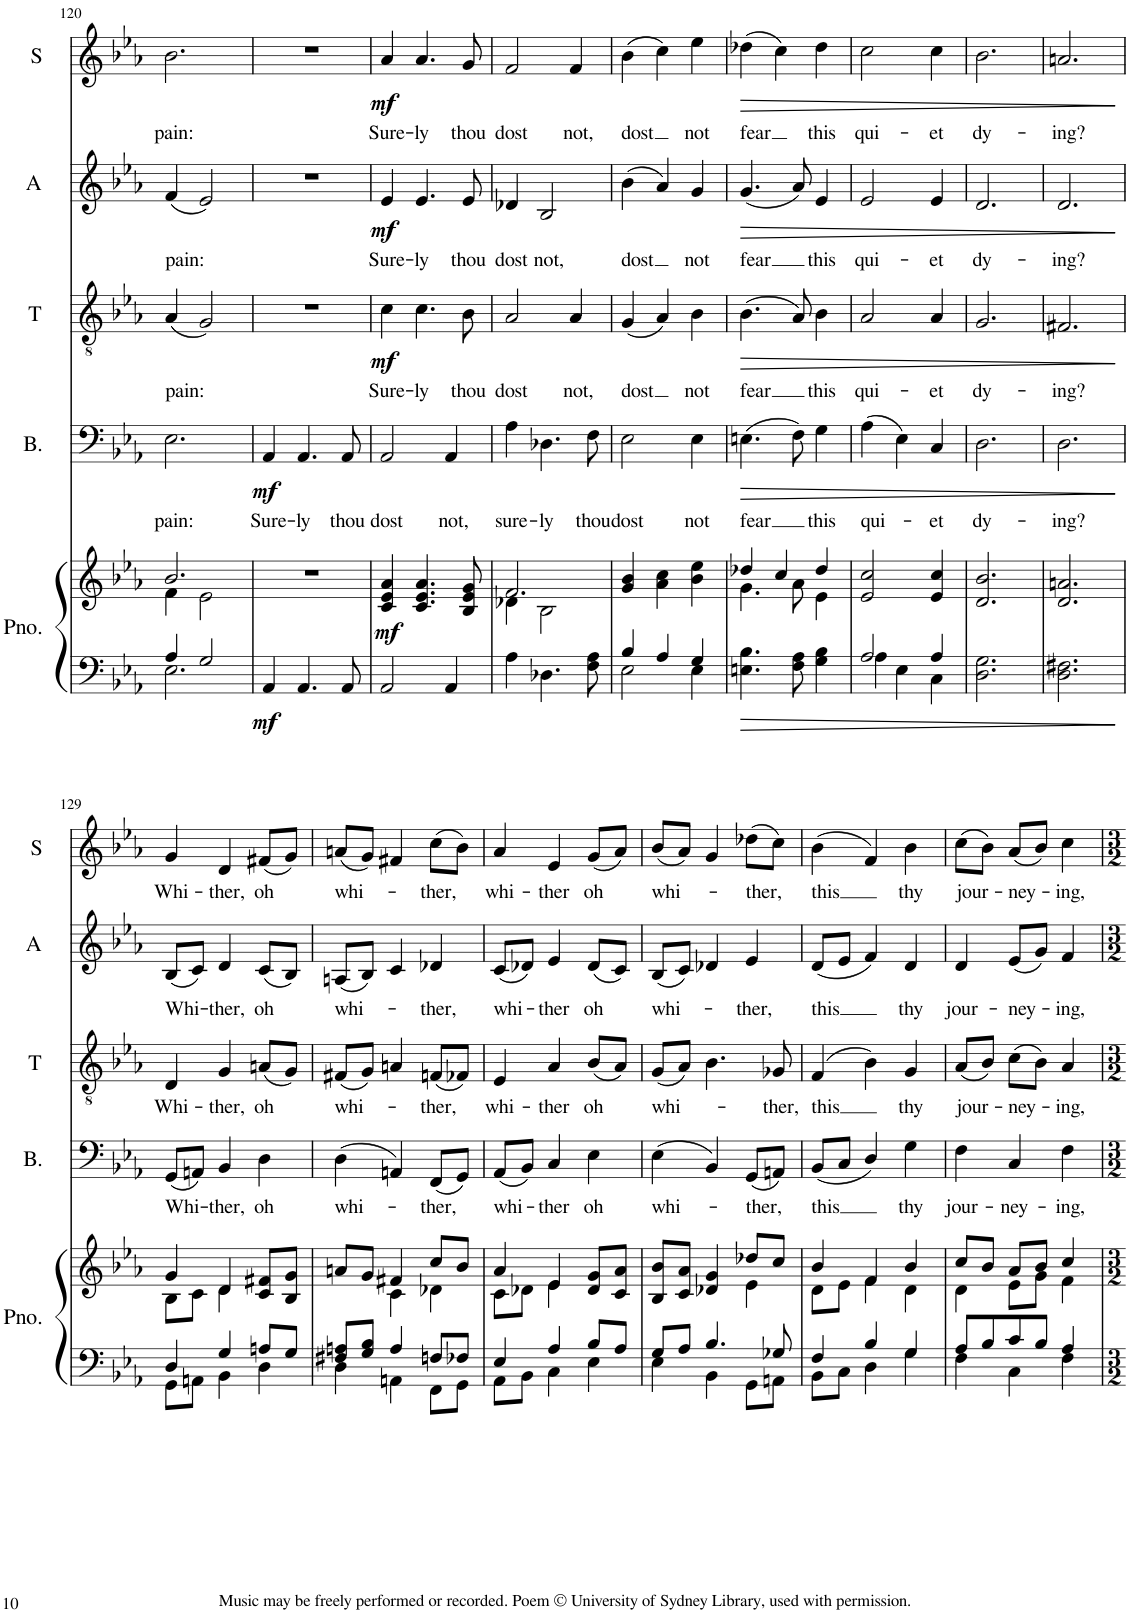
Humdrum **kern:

**kern	**kern	**dynam	**kern	**text	**dynam	**kern	**text	**dynam	**kern	**text	**dynam	**kern	**text	**dynam
*part5	*part5	*part5	*part4	*part4	*part4	*part3	*part3	*part3	*part2	*part2	*part2	*part1	*part1	*part1
*staff6	*staff5	*staff5/6	*staff4	*staff4	*staff4	*staff3	*staff3	*staff3	*staff2	*staff2	*staff2	*staff1	*staff1	*staff1
*I"Piano (ad lib.)	*	*	*I"Bass	*	*	*I"Tenor	*	*	*I"Alto	*	*	*I"Soprano	*	*
*I'Pno.	*	*	*I'B.	*	*	*I'T	*	*	*I'A	*	*	*I'S	*	*
!!LO:PB:g=z
*clefF4	*clefF4	*	*clefF4	*	*	*clefGv2	*	*	*clefG2	*	*	*clefG2	*	*
*	*	*	*	*	*	*	*	*	*Trd4c7	*	*	*	*	*
*k[b-e-a-]	*k[b-e-a-]	*	*k[b-e-a-]	*	*	*k[b-e-a-]	*	*	*k[b-e-a-]	*	*	*k[b-e-a-]	*	*
*M3/4	*M3/4	*	*M3/4	*	*	*M3/4	*	*	*M3/4	*	*	*M3/4	*	*
=120	=120	=120	=120	=120	=120	=120	=120	=120	=120	=120	=120	=120	=120	=120
*^	*^	*	*	*	*	*	*	*	*	*	*	*	*	*
!	!	!	!	!	!	!LO:LY:b	!	!	!LO:LY:b	!	!	!LO:LY:b	!	!	!LO:LY:b	!
4A-/	2.E-\	2.b-/	4f\	.	2.E-\	pain:	.	(4A-/	pain:	.	(4f/	pain:	.	2.b-\	pain:	.
2G/	.	.	2e-\	.	.	.	.	2G/)	.	.	2e-/)	.	.	.	.	.
*v	*v	*	*	*	*	*	*	*	*	*	*	*	*	*	*	*
=121	=121	=121	=121	=121	=121	=121	=121	=121	=121	=121	=121	=121	=121	=121	=121
!	!	!	!LO:DY:b=2	!	!LO:LY:b	!LO:DY:b	!	!	!	!	!	!	!	!	!
*	*v	*v	*	*	*	*	*	*	*	*	*	*	*	*	*
4AA-/	2.r	mf	4AA-/	Sure-	mf	2.r	.	.	2.r	.	.	2.r	.	.
!	!	!	!	!LO:LY:b	!	!	!	!	!	!	!	!	!	!
4.AA-/	.	.	4.AA-/	-ly	.	.	.	.	.	.	.	.	.	.
!	!	!	!	!LO:LY:b	!	!	!	!	!	!	!	!	!	!
8AA-/	.	.	8AA-/	thou	.	.	.	.	.	.	.	.	.	.
=122	=122	=122	=122	=122	=122	=122	=122	=122	=122	=122	=122	=122	=122	=122
!	!	!LO:DY:b	!	!LO:LY:b	!	!	!LO:LY:b	!LO:DY:b	!	!LO:LY:b	!LO:DY:b	!	!LO:LY:b	!LO:DY:b
2AA-/	4c/ 4e-/ 4a-/	mf	2AA-/	dost	.	4c\	Sure-	mf	4e-/	Sure-	mf	4a-/	Sure-	mf
!	!	!	!	!	!	!	!LO:LY:b	!	!	!LO:LY:b	!	!	!LO:LY:b	!
.	4.c/ 4.e-/ 4.a-/	.	.	.	.	4.c\	-ly	.	4.e-/	-ly	.	4.a-/	-ly	.
!	!	!	!	!LO:LY:b	!	!	!	!	!	!	!	!	!	!
4AA-/	.	.	4AA-/	not,	.	.	.	.	.	.	.	.	.	.
!	!	!	!	!	!	!	!LO:LY:b	!	!	!LO:LY:b	!	!	!LO:LY:b	!
.	8B-/ 8e-/ 8g/	.	.	.	.	8B-\	thou	.	8e-/	thou	.	8g/	thou	.
=123	=123	=123	=123	=123	=123	=123	=123	=123	=123	=123	=123	=123	=123	=123
*	*^	*	*	*	*	*	*	*	*	*	*	*	*	*
!	!	!	!	!	!LO:LY:b	!	!	!LO:LY:b	!	!	!LO:LY:b	!	!	!LO:LY:b	!
4A-\	2.f/	4d-X\	.	4A-\	sure-	.	2A-/	dost	.	4d-X/	dost	.	2f/	dost	.
!	!	!	!	!	!LO:LY:b	!	!	!	!	!	!LO:LY:b	!	!	!	!
4.D-X\	.	2B-\	.	4.D-X\	-ly	.	.	.	.	2B-/	not,	.	.	.	.
!	!	!	!	!	!	!	!	!LO:LY:b	!	!	!	!	!	!LO:LY:b	!
.	.	.	.	.	.	.	4A-/	not,	.	.	.	.	4f/	not,	.
!	!	!	!	!	!LO:LY:b	!	!	!	!	!	!	!	!	!	!
8F\ 8A-\	.	.	.	8F\	thou	.	.	.	.	.	.	.	.	.	.
*	*v	*v	*	*	*	*	*	*	*	*	*	*	*	*	*
=124	=124	=124	=124	=124	=124	=124	=124	=124	=124	=124	=124	=124	=124	=124
*^	*	*	*	*	*	*	*	*	*	*	*	*	*	*
!	!	!	!	!	!LO:LY:b	!	!	!LO:LY:b	!	!	!LO:LY:b	!	!	!LO:LY:b	!
4B-/	2E-\	4g/ 4b-/	.	2E-\	dost	.	(4G/	dost	.	(4b-\	dost	.	(4b-\	dost	.
4A-/	.	4a-\ 4cc\	.	.	.	.	4A-/)	.	.	4a-/)	.	.	4cc\)	.	.
!	!	!	!	!	!LO:LY:b	!	!	!LO:LY:b	!	!	!LO:LY:b	!	!	!LO:LY:b	!
4G/	4E-\	4b-\ 4ee-\	.	4E-\	not	.	4B-\	not	.	4g/	not	.	4ee-\	not	.
=125	=125	=125	=125	=125	=125	=125	=125	=125	=125	=125	=125	=125	=125	=125	=125
*	*	*^	*	*	*	*	*	*	*	*	*	*	*	*	*
!	!	!	!	!	!	!LO:LY:b	!LO:HP:b	!	!LO:LY:b	!LO:HP:b	!	!LO:LY:b	!LO:HP:b	!	!LO:LY:b	!LO:HP:b
*v	*v	*	*	*	*	*	*	*	*	*	*	*	*	*	*	*
4.En\ 4.B-\	4dd-X/	4.g\	.	(4.En\	fear	>	(4.B-\	fear	>	(4.g/	fear	>	(4dd-X\	fear	>
.	4cc/	.	.	.	.	.	.	.	.	.	.	.	4cc\)	.	.
8F\ 8A-\	.	8a-\	.	8F\)	.	.	8A-/)	.	.	8a-/)	.	.	.	.	.
!	!	!	!	!	!LO:LY:b	!	!	!LO:LY:b	!	!	!LO:LY:b	!	!	!LO:LY:b	!
4G\ 4B-\	4dd-/	4e-\	.	4G\	this	.	4B-\	this	.	4e-/	this	.	4dd-\	this	.
=126	=126	=126	=126	=126	=126	=126	=126	=126	=126	=126	=126	=126	=126	=126	=126
*^	*	*	*	*	*	*	*	*	*	*	*	*	*	*	*
!	!	!	!	!	!	!LO:LY:b	!	!	!LO:LY:b	!	!	!LO:LY:b	!	!	!LO:LY:b	!
*	*	*v	*v	*	*	*	*	*	*	*	*	*	*	*	*	*
2A-/	4A-\	2e-/ 2cc/	.	(4A-\	qui-	.	2A-/	qui-	.	2e-/	qui-	.	2cc\	qui-	.
.	4E-\	.	.	4E-\)	.	.	.	.	.	.	.	.	.	.	.
!	!	!	!	!	!LO:LY:b	!	!	!LO:LY:b	!	!	!LO:LY:b	!	!	!LO:LY:b	!
4A-/	4C\	4e-/ 4cc/	.	4C/	-et	.	4A-/	-et	.	4e-/	-et	.	4cc\	-et	.
=127	=127	=127	=127	=127	=127	=127	=127	=127	=127	=127	=127	=127	=127	=127	=127
!	!	!	!	!	!LO:LY:b	!	!	!LO:LY:b	!	!	!LO:LY:b	!	!	!LO:LY:b	!
*v	*v	*	*	*	*	*	*	*	*	*	*	*	*	*	*
2.D\ 2.G\	2.d/ 2.b-/	.	2.D\	dy-	.	2.G/	dy-	.	2.d/	dy-	.	2.b-\	dy-	.
=128	=128	=128	=128	=128	=128	=128	=128	=128	=128	=128	=128	=128	=128	=128
!	!	!	!	!LO:LY:b	!	!	!LO:LY:b	!	!	!LO:LY:b	!	!	!LO:LY:b	!
2.D\ 2.F#X\	2.d/ 2.an/	.	2.D\	-ing?	.	2.F#X/	-ing?	.	2.d/	-ing?	.	2.an/	-ing?	.
.	.	.	.	.	]	.	.	]	.	.	]	.	.	]
!!LO:LB:g=z
=129	=129	=129	=129	=129	=129	=129	=129	=129	=129	=129	=129	=129	=129	=129
*^	*^	*	*	*	*	*	*	*	*	*	*	*	*	*
!	!	!	!	!	!	!LO:LY:b	!	!	!LO:LY:b	!	!	!LO:LY:b	!	!	!LO:LY:b	!
4D/	8GG\L	4g/	8B-\L	.	(8GG/L	Whi-	.	4D/	Whi-	.	(8B-/L	Whi-	.	4g/	Whi-	.
.	8AAn\J	.	8c\J	.	8AAn/J)	.	.	.	.	.	8c/J)	.	.	.	.	.
!	!	!	!	!	!	!LO:LY:b	!	!	!LO:LY:b	!	!	!LO:LY:b	!	!	!LO:LY:b	!
4G/	4BB-\	4d/	4d\	.	4BB-/	-ther,	.	4G/	-ther,	.	4d/	-ther,	.	4d/	-ther,	.
!	!	!	!	!	!	!LO:LY:b	!	!	!LO:LY:b	!	!	!LO:LY:b	!	!	!LO:LY:b	!
8An/L	4D\	8c/ 8f#X/L	4ryy	.	4D\	oh	.	(8An/L	oh	.	(8c/L	oh	.	(8f#X/L	oh	.
8G/J	.	8B-/ 8g/J	.	.	.	.	.	8G/J)	.	.	8B-/J)	.	.	8g/J)	.	.
=130	=130	=130	=130	=130	=130	=130	=130	=130	=130	=130	=130	=130	=130	=130	=130	=130
!	!	!	!	!	!	!LO:LY:b	!	!	!LO:LY:b	!	!	!LO:LY:b	!	!	!LO:LY:b	!
8F#X/ 8An/L	4D\	8an/L	4ryy	.	(4D\	whi-	.	(8F#X/L	whi-	.	(8An/L	whi-	.	(8an/L	whi-	.
8G/ 8B-/J	.	8g/J	.	.	.	.	.	8G/J)	.	.	8B-/J)	.	.	8g/J)	.	.
4A/	4AAn\	4f#X/	4c\	.	4AAn/)	.	.	4An/	.	.	4c/	.	.	4f#X/	.	.
!	!	!	!	!	!	!LO:LY:b	!	!	!LO:LY:b	!	!	!LO:LY:b	!	!	!LO:LY:b	!
8Fn/L	8FF\L	8cc/L	4d-X\	.	(8FF/L	-ther,	.	(8Fn/L	-ther,	.	4d-X/	-ther,	.	(8cc\L	-ther,	.
8F-X/J	8GG\J	8b-/J	.	.	8GG/J)	.	.	8F-X/J)	.	.	.	.	.	8b-\J)	.	.
=131	=131	=131	=131	=131	=131	=131	=131	=131	=131	=131	=131	=131	=131	=131	=131	=131
!	!	!	!	!	!	!LO:LY:b	!	!	!LO:LY:b	!	!	!LO:LY:b	!	!	!LO:LY:b	!
4E-/	8AA-\L	4a-/	8c\L	.	(8AA-/L	whi-	.	4E-/	whi-	.	(8c/L	whi-	.	4a-/	whi-	.
.	8BB-\J	.	8d-X\J	.	8BB-/J)	.	.	.	.	.	8d-X/J)	.	.	.	.	.
!	!	!	!	!	!	!LO:LY:b	!	!	!LO:LY:b	!	!	!LO:LY:b	!	!	!LO:LY:b	!
4A-/	4C\	4e-/	4e-\	.	4C/	-ther	.	4A-/	-ther	.	4e-/	-ther	.	4e-/	-ther	.
!	!	!	!	!	!	!LO:LY:b	!	!	!LO:LY:b	!	!	!LO:LY:b	!	!	!LO:LY:b	!
8B-/L	4E-\	8d-/ 8g/L	4ryy	.	4E-\	oh	.	(8B-/L	oh	.	(8d-/L	oh	.	(8g/L	oh	.
8A-/J	.	8c/ 8a-/J	.	.	.	.	.	8A-/J)	.	.	8c/J)	.	.	8a-/J)	.	.
=132	=132	=132	=132	=132	=132	=132	=132	=132	=132	=132	=132	=132	=132	=132	=132	=132
!	!	!	!	!	!	!LO:LY:b	!	!	!LO:LY:b	!	!	!LO:LY:b	!	!	!LO:LY:b	!
8G/L	4E-\	8B-/ 8b-/L	2ryy	.	(4E-\	whi-	.	(8G/L	whi-	.	(8B-/L	whi-	.	(8b-/L	whi-	.
8A-/J	.	8c/ 8a-/J	.	.	.	.	.	8A-/J)	.	.	8c/J)	.	.	8a-/J)	.	.
4.B-/	4BB-\	4d-X/ 4g/	.	.	4BB-/)	.	.	4.B-\	.	.	4d-X/	.	.	4g/	.	.
!	!	!	!	!	!	!LO:LY:b	!	!	!	!	!	!LO:LY:b	!	!	!LO:LY:b	!
.	8GG\L	8dd-X/L	4e-\	.	(8GG/L	-ther,	.	.	.	.	4e-/	-ther,	.	(8dd-X\L	-ther,	.
!	!	!	!	!	!	!	!	!	!LO:LY:b	!	!	!	!	!	!	!
8G-X/	8AAn\J	8cc/J	.	.	8AAn/J)	.	.	8G-X/	-ther,	.	.	.	.	8cc\J)	.	.
=133	=133	=133	=133	=133	=133	=133	=133	=133	=133	=133	=133	=133	=133	=133	=133	=133
!	!	!	!	!	!	!LO:LY:b	!	!	!LO:LY:b	!	!	!LO:LY:b	!	!	!LO:LY:b	!
4F/	8BB-\L	4b-/	8d\L	.	(8BB-/L	this	.	(4F/	this	.	(8d/L	this	.	(4b-\	this	.
.	8C\J	.	8e-\J	.	8C/J	.	.	.	.	.	8e-/J	.	.	.	.	.
4B-/	4D\	4f/	4f\	.	4D/)	.	.	4B-\)	.	.	4f/)	.	.	4f/)	.	.
!	!	!	!	!	!	!LO:LY:b	!	!	!LO:LY:b	!	!	!LO:LY:b	!	!	!LO:LY:b	!
4G/	4G\	4b-/	4d\	.	4G\	thy	.	4G/	thy	.	4d/	thy	.	4b-\	thy	.
=134	=134	=134	=134	=134	=134	=134	=134	=134	=134	=134	=134	=134	=134	=134	=134	=134
!	!	!	!	!	!	!LO:LY:b	!	!	!LO:LY:b	!	!	!LO:LY:b	!	!	!LO:LY:b	!
8A-/L	4F\	8cc/L	4d\	.	4F\	jour-	.	(8A-/L	jour-	.	4d/	jour-	.	(8cc\L	jour-	.
8B-/	.	8b-/J	.	.	.	.	.	8B-/J)	.	.	.	.	.	8b-\J)	.	.
!	!	!	!	!	!	!LO:LY:b	!	!	!LO:LY:b	!	!	!LO:LY:b	!	!	!LO:LY:b	!
8c/	4C\	8a-/L	8e-\L	.	4C/	-ney-	.	(8c\L	-ney-	.	(8e-/L	-ney-	.	(8a-/L	ney-	.
8B-/J	.	8b-/J	8g\J	.	.	.	.	8B-\J)	.	.	8g/J)	.	.	8b-/J)	.	.
!	!	!	!	!	!	!LO:LY:b	!	!	!LO:LY:b	!	!	!LO:LY:b	!	!	!LO:LY:b	!
4A-/	4F\	4cc/	4f\	.	4F\	-ing,	.	4A-/	-ing,	.	4f/	-ing,	.	4cc\	-ing,	.
*v	*v	*	*	*	*	*	*	*	*	*	*	*	*	*	*	*
*	*v	*v	*	*	*	*	*	*	*	*	*	*	*	*	*
=	=	=	=	=	=	=	=	=	=	=	=	=	=	=
*-	*-	*-	*-	*-	*-	*-	*-	*-	*-	*-	*-	*-	*-	*-
